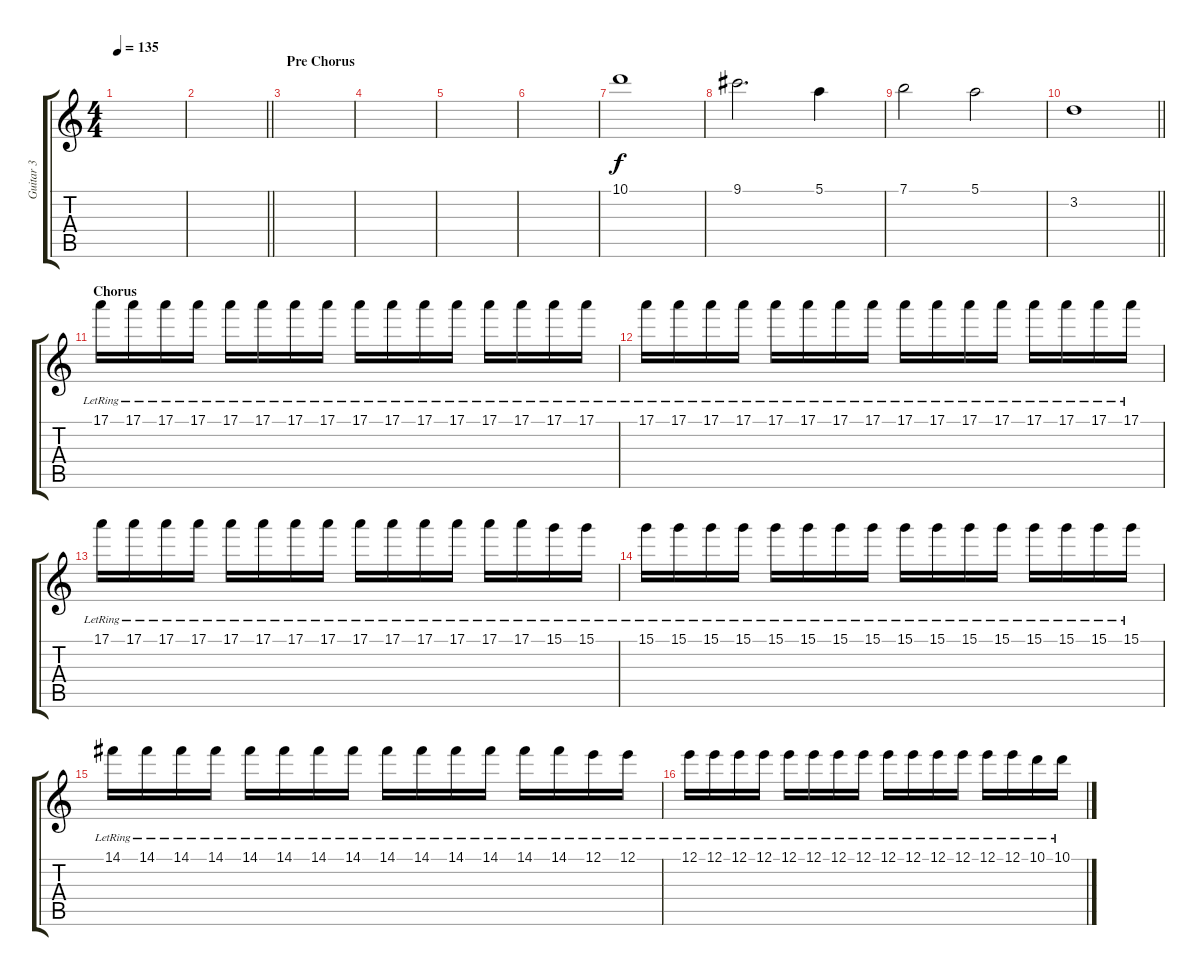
\track ("Guitar 3" "Guitar 3") {instrument overdrivenguitar}
\staff {score tabs}
\tuning (E4 B3 G3 D3 A2 E2) {hide}
\ts (4 4)
\tempo 135
\clef g2
\ks c
|
\barLineRight lightlight
|
\section ("" "Pre Chorus")
|
|
|
|
10.1.1 |
9.1.2{d} 5.1.4 |
7.1.2 5.1.2 |
\barLineRight lightlight
3.2.1 |
\section ("" "Chorus")
17.1{lr}.16 17.1{lr}.16 17.1{lr}.16 17.1{lr}.16 17.1{lr}.16 17.1{lr}.16 17.1{lr}.16 17.1{lr}.16 17.1{lr}.16 17.1{lr}.16 17.1{lr}.16 17.1{lr}.16 17.1{lr}.16 17.1{lr}.16 17.1{lr}.16 17.1{lr}.16 |
17.1{lr}.16 17.1{lr}.16 17.1{lr}.16 17.1{lr}.16 17.1{lr}.16 17.1{lr}.16 17.1{lr}.16 17.1{lr}.16 17.1{lr}.16 17.1{lr}.16 17.1{lr}.16 17.1{lr}.16 17.1{lr}.16 17.1{lr}.16 17.1{lr}.16 17.1{lr}.16 |
17.1{lr}.16 17.1{lr}.16 17.1{lr}.16 17.1{lr}.16 17.1{lr}.16 17.1{lr}.16 17.1{lr}.16 17.1{lr}.16 17.1{lr}.16 17.1{lr}.16 17.1{lr}.16 17.1{lr}.16 17.1{lr}.16 17.1{lr}.16 15.1{lr}.16 15.1{lr}.16 |
15.1{lr}.16 15.1{lr}.16 15.1{lr}.16 15.1{lr}.16 15.1{lr}.16 15.1{lr}.16 15.1{lr}.16 15.1{lr}.16 15.1{lr}.16 15.1{lr}.16 15.1{lr}.16 15.1{lr}.16 15.1{lr}.16 15.1{lr}.16 15.1{lr}.16 15.1{lr}.16 |
14.1{lr}.16 14.1{lr}.16 14.1{lr}.16 14.1{lr}.16 14.1{lr}.16 14.1{lr}.16 14.1{lr}.16 14.1{lr}.16 14.1{lr}.16 14.1{lr}.16 14.1{lr}.16 14.1{lr}.16 14.1{lr}.16 14.1{lr}.16 12.1{lr}.16 12.1{lr}.16 |
12.1{lr}.16 12.1{lr}.16 12.1{lr}.16 12.1{lr}.16 12.1{lr}.16 12.1{lr}.16 12.1{lr}.16 12.1{lr}.16 12.1{lr}.16 12.1{lr}.16 12.1{lr}.16 12.1{lr}.16 12.1{lr}.16 12.1{lr}.16 10.1{lr}.16 10.1{lr}.16
